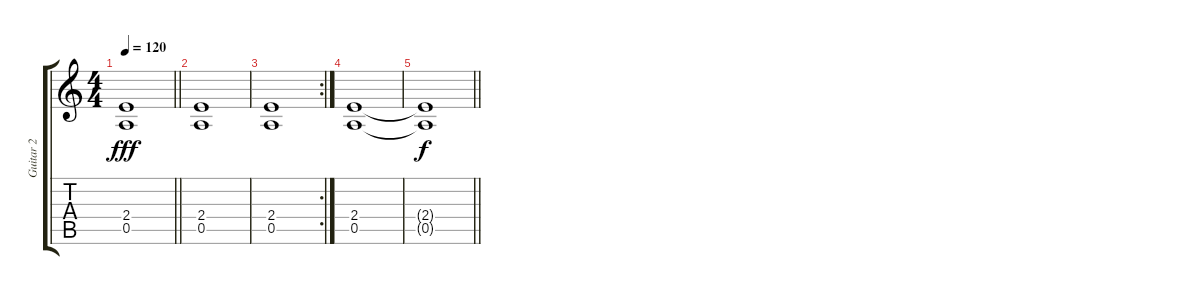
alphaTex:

\track ("Guitar 2" "Guitar 2") {instrument distortionguitar}
\staff {score tabs}
\tuning (E4 B3 G3 D3 A2 E2) {hide}
\ts (4 4)
\tempo 120
\clef g2
\barLineRight lightlight
\ks c
(2.4 0.5).1{dy fff} |
\ks aminor
(2.4 0.5).1 |
\rc 2
(2.4 0.5).1 |
\ks c
(2.4 0.5).1 |
\barLineRight lightlight
(2.4{t} 0.5{t}).1{dy f}
